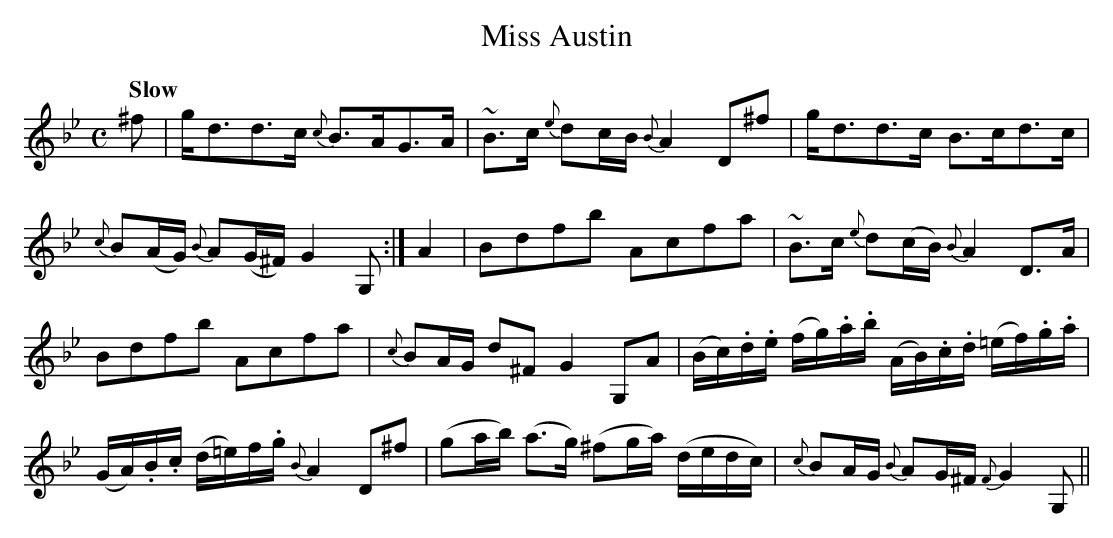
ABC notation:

X:1
T:Miss Austin
M:C
L:1/16
Q:"Slow"
K:Gmin
^f2|gd3d3c {c}B3AG3A|~B3c {e}d2cB {B}A4 D2^f2|gd3d3c B3cd3c|
{c}B2(AG) {B}A2(G^F) G4 G,2:|A4|B2d2f2b2 A2c2f2a2|~B3c {e}d2(cB) {B}A4 D3A|
B2d2f2b2 A2c2f2a2|{c}B2AG d2^F2 G4 G,2A2|(Bc).d.e (fg).a.b (AB).c.d (=ef).g.a|
(GA).B.c (d=e)^.f.g {B}A4 D2^f2|(g2ab) (a3g) (^f2ga) (dedc)|{c}B2AG {B}A2G^F {F}G4 G,2||
